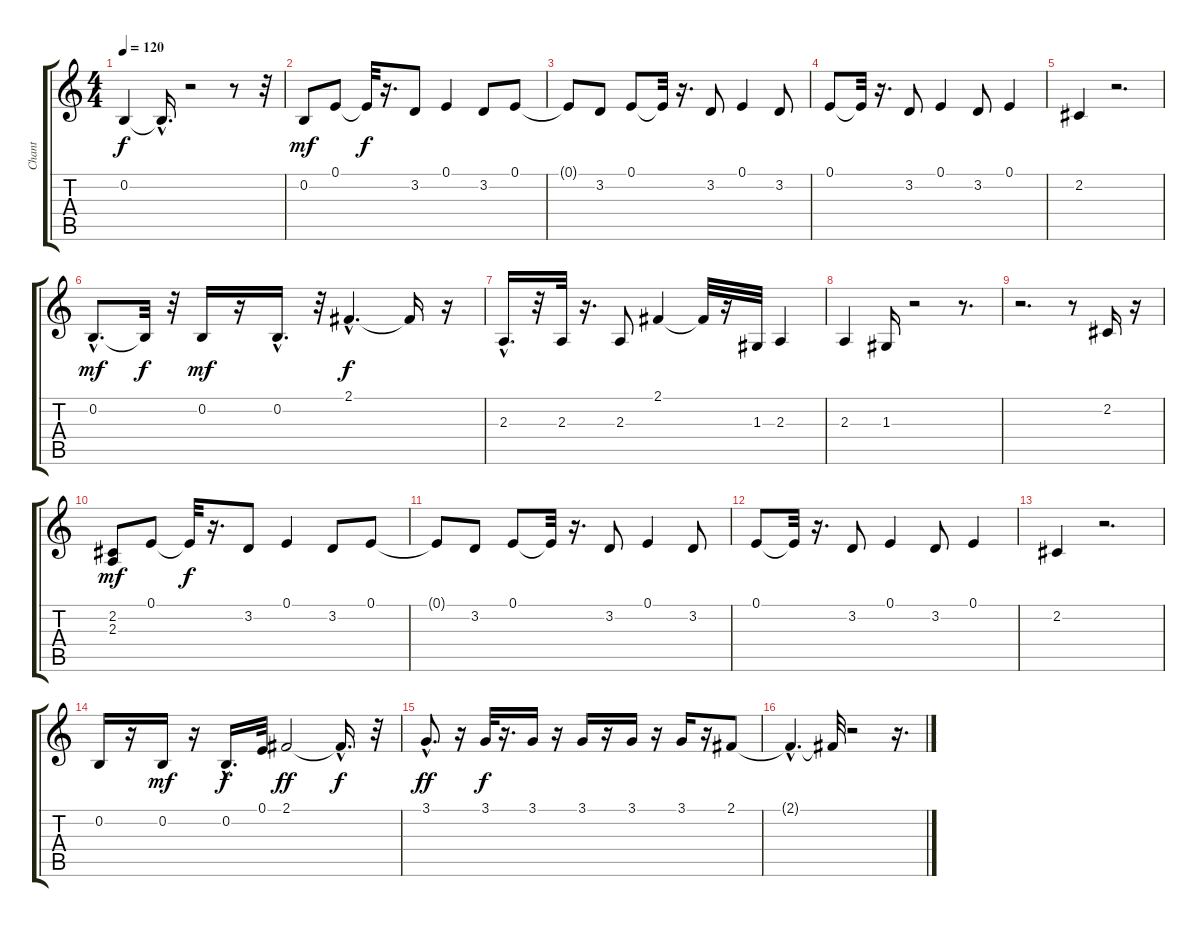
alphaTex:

\track ("Chant" "Chant") {instrument harmonica}
\staff {score tabs}
\tuning (E4 B3 G3 D3 A2 E2) {hide}
\ts (4 4)
\tempo 120
\clef g2
\ks c
0.2{t}.4{dy f} 0.2{hac t}.16{d} r.2 r.8 r.32 |
0.2.8{dy mf} 0.1.8 0.1{t}.32{dy f} r.16{d} 3.2.8 0.1.4 3.2.8 0.1.8 |
0.1{t}.8 3.2.8 0.1.8 0.1{t}.32 r.16{d} 3.2.8 0.1.4 3.2.8 |
0.1.8 0.1{t}.32 r.16{d} 3.2.8 0.1.4 3.2.8 0.1.4 |
2.2.4 r.2{d} |
0.2{hac}.8{d dy mf} 0.2{t}.32{dy f} r.32 0.2.16{dy mf} r.16 0.2{hac}.16{d} r.32 2.1{hac}.4{d dy f} 2.1{t}.16 r.16 |
2.3{hac}.16{d} r.32 2.3.32 r.16{d} 2.3.8 2.1.4 2.1{t}.32 r.16 1.3.32 2.3.4 |
2.3.4 1.3.16 r.2 r.8{d} |
r.2{d} r.8 2.2.16 r.16 |
(2.2 2.3).8{dy mf} 0.1.8 0.1{t}.32{dy f} r.16{d} 3.2.8 0.1.4 3.2.8 0.1.8 |
0.1{t}.8 3.2.8 0.1.8 0.1{t}.32 r.16{d} 3.2.8 0.1.4 3.2.8 |
0.1.8 0.1{t}.32 r.16{d} 3.2.8 0.1.4 3.2.8 0.1.4 |
2.2.4 r.2{d} |
0.2.16 r.16 0.2.16{dy mf} r.16 0.2{hac}.16{d dy f} 0.1.32 2.1.2{dy ff} 2.1{hac t}.16{d dy f} r.32 |
3.1{hac}.8{d dy ff} r.16 3.1.32{dy f} r.16{d} 3.1.16 r.16 3.1.16 r.16 3.1.16 r.16 3.1.16 r.16 2.1.8 |
2.1{hac t}.4{d} 2.1{t}.32 r.2 r.16{d}
